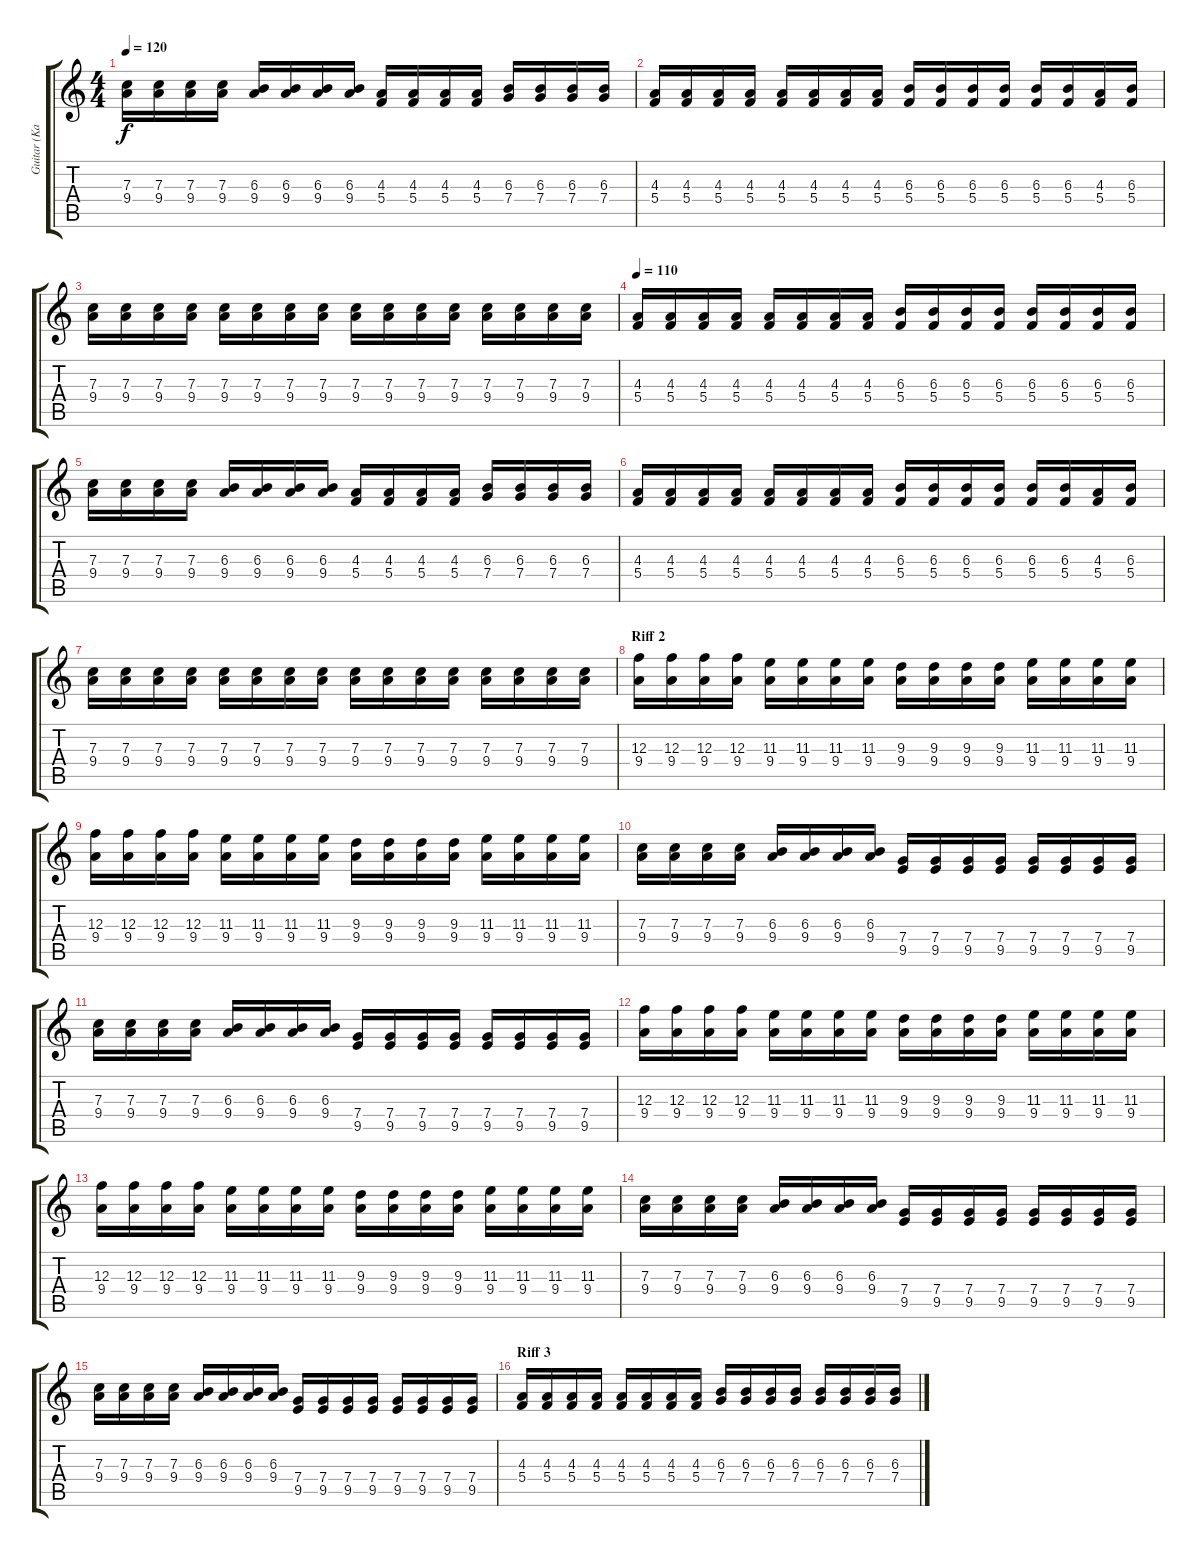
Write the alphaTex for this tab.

\track ("Guitar (Kanwulf)" "Guitar (Ka") {instrument electricguitarclean}
\staff {score tabs}
\tuning (D4 A3 F3 C3 G2 D2) {hide}
\ts (4 4)
\tempo 120
\clef g2
\ks c
(7.3 9.4).16{dy f} (7.3 9.4).16 (7.3 9.4).16 (7.3 9.4).16 (6.3 9.4).16 (6.3 9.4).16 (6.3 9.4).16 (6.3 9.4).16 (4.3 5.4).16 (4.3 5.4).16 (4.3 5.4).16 (4.3 5.4).16 (6.3 7.4).16 (6.3 7.4).16 (6.3 7.4).16 (6.3 7.4).16 |
(4.3 5.4).16 (4.3 5.4).16 (4.3 5.4).16 (4.3 5.4).16 (4.3 5.4).16 (4.3 5.4).16 (4.3 5.4).16 (4.3 5.4).16 (6.3 5.4).16 (6.3 5.4).16 (6.3 5.4).16 (6.3 5.4).16 (6.3 5.4).16 (6.3 5.4).16 (4.3 5.4).16 (6.3 5.4).16 |
(7.3 9.4).16 (7.3 9.4).16 (7.3 9.4).16 (7.3 9.4).16 (7.3 9.4).16 (7.3 9.4).16 (7.3 9.4).16 (7.3 9.4).16 (7.3 9.4).16 (7.3 9.4).16 (7.3 9.4).16 (7.3 9.4).16 (7.3 9.4).16 (7.3 9.4).16 (7.3 9.4).16 (7.3 9.4).16 |
\tempo 110
(4.3 5.4).16 (4.3 5.4).16 (4.3 5.4).16 (4.3 5.4).16 (4.3 5.4).16 (4.3 5.4).16 (4.3 5.4).16 (4.3 5.4).16 (6.3 5.4).16 (6.3 5.4).16 (6.3 5.4).16 (6.3 5.4).16 (6.3 5.4).16 (6.3 5.4).16 (6.3 5.4).16 (6.3 5.4).16 |
(7.3 9.4).16 (7.3 9.4).16 (7.3 9.4).16 (7.3 9.4).16 (6.3 9.4).16 (6.3 9.4).16 (6.3 9.4).16 (6.3 9.4).16 (4.3 5.4).16 (4.3 5.4).16 (4.3 5.4).16 (4.3 5.4).16 (6.3 7.4).16 (6.3 7.4).16 (6.3 7.4).16 (6.3 7.4).16 |
(4.3 5.4).16 (4.3 5.4).16 (4.3 5.4).16 (4.3 5.4).16 (4.3 5.4).16 (4.3 5.4).16 (4.3 5.4).16 (4.3 5.4).16 (6.3 5.4).16 (6.3 5.4).16 (6.3 5.4).16 (6.3 5.4).16 (6.3 5.4).16 (6.3 5.4).16 (4.3 5.4).16 (6.3 5.4).16 |
(7.3 9.4).16 (7.3 9.4).16 (7.3 9.4).16 (7.3 9.4).16 (7.3 9.4).16 (7.3 9.4).16 (7.3 9.4).16 (7.3 9.4).16 (7.3 9.4).16 (7.3 9.4).16 (7.3 9.4).16 (7.3 9.4).16 (7.3 9.4).16 (7.3 9.4).16 (7.3 9.4).16 (7.3 9.4).16 |
\section ("" "Riff 2")
(12.3 9.4).16 (12.3 9.4).16 (12.3 9.4).16 (12.3 9.4).16 (11.3 9.4).16 (11.3 9.4).16 (11.3 9.4).16 (11.3 9.4).16 (9.3 9.4).16 (9.3 9.4).16 (9.3 9.4).16 (9.3 9.4).16 (11.3 9.4).16 (11.3 9.4).16 (11.3 9.4).16 (11.3 9.4).16 |
(12.3 9.4).16 (12.3 9.4).16 (12.3 9.4).16 (12.3 9.4).16 (11.3 9.4).16 (11.3 9.4).16 (11.3 9.4).16 (11.3 9.4).16 (9.3 9.4).16 (9.3 9.4).16 (9.3 9.4).16 (9.3 9.4).16 (11.3 9.4).16 (11.3 9.4).16 (11.3 9.4).16 (11.3 9.4).16 |
(7.3 9.4).16 (7.3 9.4).16 (7.3 9.4).16 (7.3 9.4).16 (6.3 9.4).16 (6.3 9.4).16 (6.3 9.4).16 (6.3 9.4).16 (7.4 9.5).16 (7.4 9.5).16 (7.4 9.5).16 (7.4 9.5).16 (7.4 9.5).16 (7.4 9.5).16 (7.4 9.5).16 (7.4 9.5).16 |
(7.3 9.4).16 (7.3 9.4).16 (7.3 9.4).16 (7.3 9.4).16 (6.3 9.4).16 (6.3 9.4).16 (6.3 9.4).16 (6.3 9.4).16 (7.4 9.5).16 (7.4 9.5).16 (7.4 9.5).16 (7.4 9.5).16 (7.4 9.5).16 (7.4 9.5).16 (7.4 9.5).16 (7.4 9.5).16 |
(12.3 9.4).16 (12.3 9.4).16 (12.3 9.4).16 (12.3 9.4).16 (11.3 9.4).16 (11.3 9.4).16 (11.3 9.4).16 (11.3 9.4).16 (9.3 9.4).16 (9.3 9.4).16 (9.3 9.4).16 (9.3 9.4).16 (11.3 9.4).16 (11.3 9.4).16 (11.3 9.4).16 (11.3 9.4).16 |
(12.3 9.4).16 (12.3 9.4).16 (12.3 9.4).16 (12.3 9.4).16 (11.3 9.4).16 (11.3 9.4).16 (11.3 9.4).16 (11.3 9.4).16 (9.3 9.4).16 (9.3 9.4).16 (9.3 9.4).16 (9.3 9.4).16 (11.3 9.4).16 (11.3 9.4).16 (11.3 9.4).16 (11.3 9.4).16 |
(7.3 9.4).16 (7.3 9.4).16 (7.3 9.4).16 (7.3 9.4).16 (6.3 9.4).16 (6.3 9.4).16 (6.3 9.4).16 (6.3 9.4).16 (7.4 9.5).16 (7.4 9.5).16 (7.4 9.5).16 (7.4 9.5).16 (7.4 9.5).16 (7.4 9.5).16 (7.4 9.5).16 (7.4 9.5).16 |
(7.3 9.4).16 (7.3 9.4).16 (7.3 9.4).16 (7.3 9.4).16 (6.3 9.4).16 (6.3 9.4).16 (6.3 9.4).16 (6.3 9.4).16 (7.4 9.5).16 (7.4 9.5).16 (7.4 9.5).16 (7.4 9.5).16 (7.4 9.5).16 (7.4 9.5).16 (7.4 9.5).16 (7.4 9.5).16 |
\section ("" "Riff 3")
(4.3 5.4).16 (4.3 5.4).16 (4.3 5.4).16 (4.3 5.4).16 (4.3 5.4).16 (4.3 5.4).16 (4.3 5.4).16 (4.3 5.4).16 (6.3 7.4).16 (6.3 7.4).16 (6.3 7.4).16 (6.3 7.4).16 (6.3 7.4).16 (6.3 7.4).16 (6.3 7.4).16 (6.3 7.4).16
